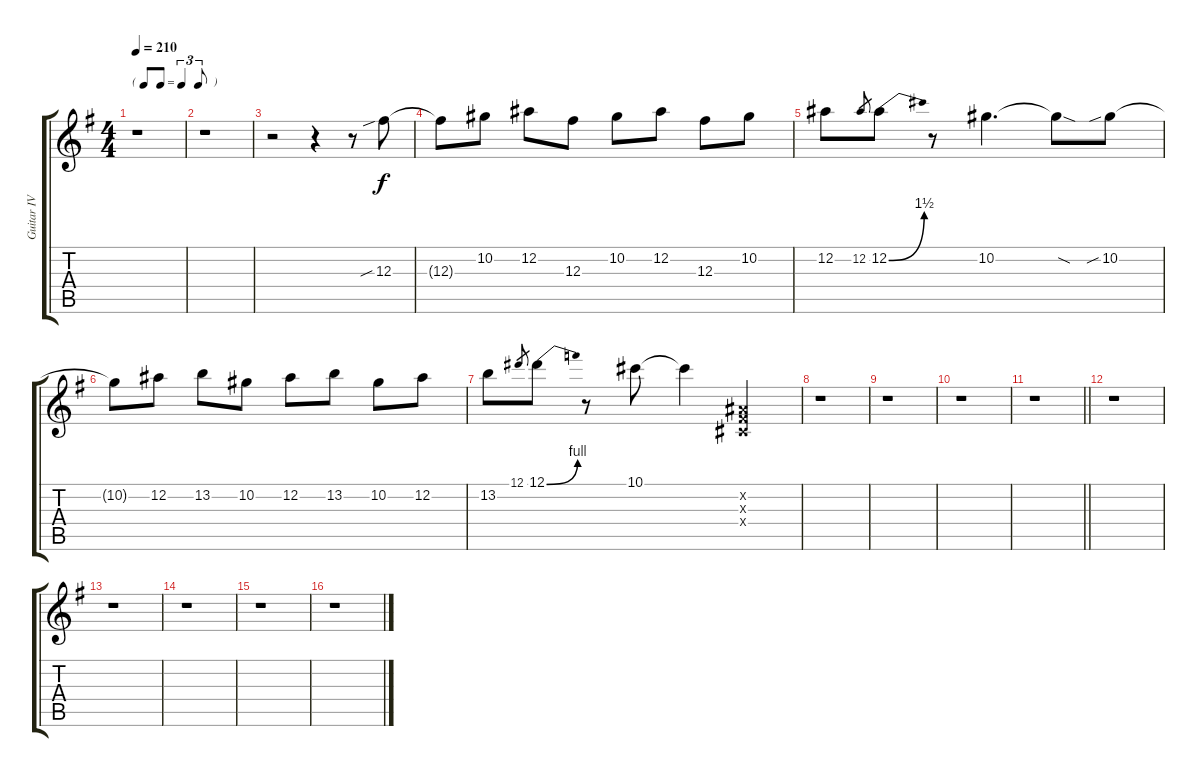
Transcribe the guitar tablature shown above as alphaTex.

\track ("Guitar IV (Hitsugi)" "Guitar IV ") {instrument distortionguitar}
\staff {score tabs}
\tuning (Eb4 Bb3 Gb3 Db3 Ab2 Eb2) {hide}
\ts (4 4)
\tf triplet8th
\tempo 210
\clef g2
\ks g
r.1{dy f} |
r.1 |
r.2 r.4 r.8{balance 6} 12.3{sib}.8 |
12.3{t}.8 10.2.8 12.2.8 12.3.8 10.2.8 12.2.8 12.3.8 10.2.8 |
12.2.8 12.2.8{gr} 12.2{be (bend 0 0 60 6)}.8 r.8 10.2.4{d} 10.2{sod t}.8 10.2{sib}.8 |
10.2{t}.8 12.2.8 13.2.8 10.2.8 12.2.8 13.2.8 10.2.8 12.2.8 |
13.2.8 12.1.8{gr} 12.1{be (bend 0 0 60 4)}.8 r.8 10.1.8 10.1{t}.4 (0.2{x} 0.3{x} 0.4{x}).4{balance 8} |
r.1 |
r.1 |
r.1 |
\barLineRight lightlight
r.1 |
r.1 |
r.1 |
r.1 |
r.1 |
r.1
